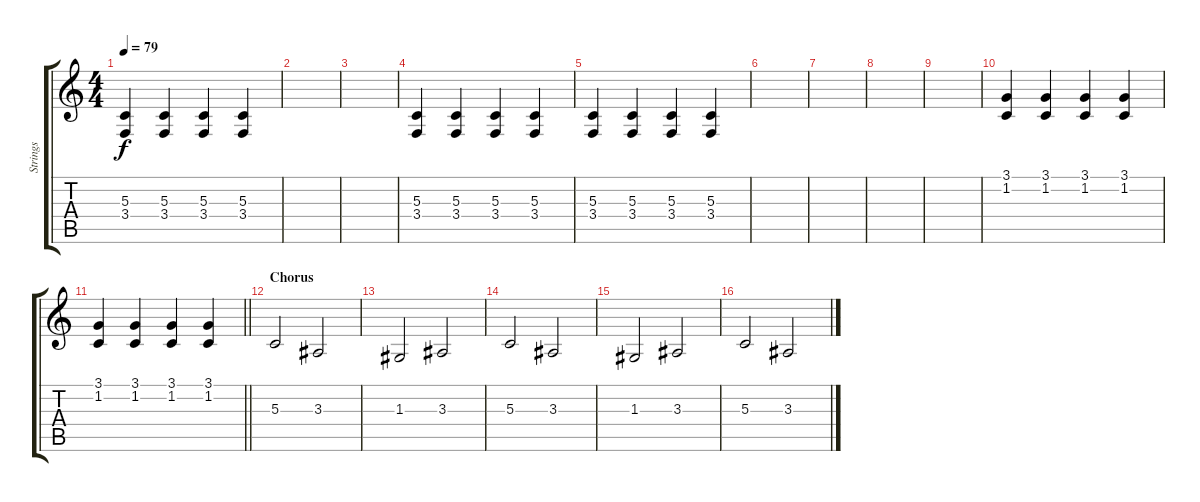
\track ("Strings" "Strings") {instrument synthstrings1}
\staff {score tabs}
\tuning (E4 B3 G3 D3 A2 E2) {hide}
\ts (4 4)
\tempo 79
\clef g2
\ks c
(5.3 3.4).4{dy f} (5.3 3.4).4 (5.3 3.4).4 (5.3 3.4).4 |
|
|
(5.3 3.4).4 (5.3 3.4).4 (5.3 3.4).4 (5.3 3.4).4 |
(5.3 3.4).4 (5.3 3.4).4 (5.3 3.4).4 (5.3 3.4).4 |
|
|
|
|
(3.1 1.2).4 (3.1 1.2).4 (3.1 1.2).4 (3.1 1.2).4 |
\barLineRight lightlight
(3.1 1.2).4 (3.1 1.2).4 (3.1 1.2).4 (3.1 1.2).4 |
\section ("" "Chorus")
5.3.2 3.3.2 |
1.3.2 3.3.2 |
5.3.2 3.3.2 |
1.3.2 3.3.2 |
5.3.2 3.3.2
